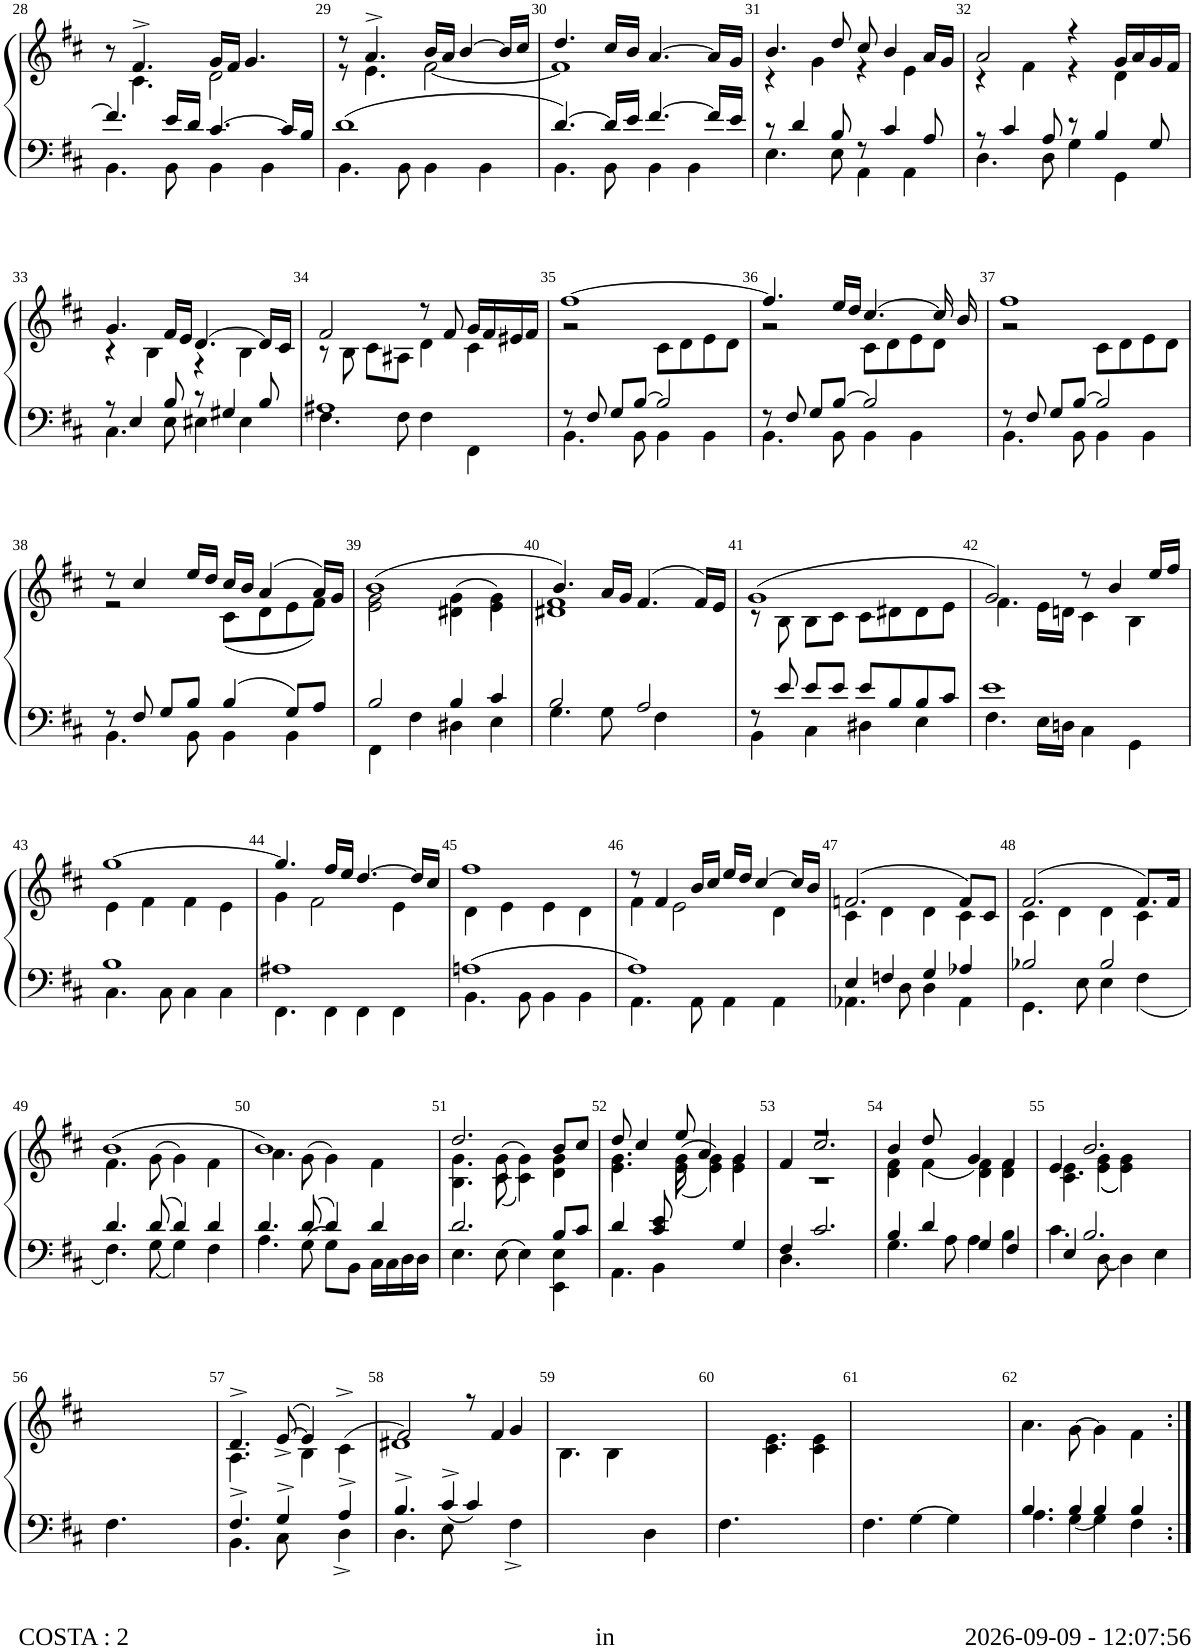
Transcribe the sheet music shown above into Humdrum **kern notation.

**kern	**kern
*part1	*part1
*staff2	*staff1
*I"Piano	*
*I'Pno.	*
!!LO:PB:g=z
*clefF4	*clefG2
*k[f#c#]	*k[f#c#]
*M4/4	*M4/4
=28	=28
*^	*^
4.f#/]	4.BB\	8r	8ryy
.	.	4.f#^/	4.c#\
16e/LL	8BB\	.	.
16d/JJ	.	.	.
[4.c#/	4BB\	16g/LL	2d\
.	.	16f#/JJ	.
.	.	4.g/	.
.	4BB\	.	.
16c#/LL]	.	.	.
16B/JJ	.	.	.
=29	=29	=29	=29
1d	4.BB\	8r	8r
.	.	4.a^/	4.e\
.	8BB\	.	.
.	4BB\	16b/LL	[2f#\
.	.	16a/JJ	.
.	.	[4b/	.
.	4BB\	.	.
.	.	16b/LL]	.
.	.	16cc#/JJ	.
=30	=30	=30	=30
[4.d/	4.BB\	4.dd/	1f#]
16d/LL]	8BB\	16cc#/LL	.
16e/JJ	.	16b/JJ	.
[4.f#/	4BB\	[4.a/	.
.	4BB\	.	.
16f#/LL]	.	16a/LL]	.
16e/JJ	.	16g/JJ	.
=31	=31	=31	=31
8r	4.E\	4.b/	4r
4d/	.	.	.
.	.	.	4g\
8B/	8E\	8dd/	.
8r	4AA\	8cc#/	4r
4c#/	.	4b/	.
.	4AA\	.	4e\
8A/	.	16a/LL	.
.	.	16g/JJ	.
=32	=32	=32	=32
8r	4.D\	2a/	4r
4c#/	.	.	.
.	.	.	4f#\
8A/	8D\	.	.
8r	4G\	4r	4r
4B/	.	.	.
.	4GG\	16g/LL	4d\
.	.	16a/	.
8G/	.	16g/	.
.	.	16f#/JJ	.
!!LO:LB:g=z	!!
=33	=33	=33	=33
8r	4.C#\	4.g/	4r
4E/	.	.	.
.	.	.	4B\
8B/	8E\	16f#/LL	.
.	.	16e/JJ	.
8r	4E#X\	[4.d/	4r
4G#X/	.	.	.
.	4E#\	.	4B\
8B/	.	16d/LL]	.
.	.	16c#/JJ	.
=34	=34	=34	=34
1A#X	4.F#\	2f#/	8r
.	.	.	8B\
.	.	.	8c#\L
.	8F#\	.	8A#X\J
.	4F#\	8r	4d\
.	.	8f#/	.
.	4FF#\	16g/LL	4c#\
.	.	16f#/	.
.	.	16e#X/	.
.	.	16f#/JJ	.
=35	=35	=35	=35
8r	4.BB\	[1ff#	2r
8F#/	.	.	.
8G/L	.	.	.
[8B/J	8BB\	.	.
2B/]	4BB\	.	8c#\L
.	.	.	8d\
.	4BB\	.	8e\
.	.	.	8d\J
=36	=36	=36	=36
8r	4.BB\	4.ff#/]	2r
8F#/	.	.	.
8G/L	.	.	.
[8B/J	8BB\	16ee/LL	.
.	.	16dd/JJ	.
2B/]	4BB\	[4.cc#/	8c#\L
.	.	.	8d\
.	4BB\	.	8e\
.	.	16cc#/]	8d\J
.	.	16b/	.
=37	=37	=37	=37
8r	4.BB\	1ff#	2r
8F#/	.	.	.
8G/L	.	.	.
[8B/J	8BB\	.	.
2B/]	4BB\	.	8c#\L
.	.	.	8d\
.	4BB\	.	8e\
.	.	.	8d\J
!!LO:LB:g=z	!!
=38	=38	=38	=38
8r	4.BB\	8r	2r
8F#/	.	4cc#/	.
8G/L	.	.	.
8B/J	8BB\	16ee/LL	.
.	.	16dd/JJ	.
4B/	4BB\	16cc#/LL	(8c#\L
.	.	16b/JJ	.
.	.	(4a/	8d\
8G/L	4BB\	.	8e\
8A/J	.	16a/LL)	8f#\J)
.	.	16g/JJ	.
=39	=39	=39	=39
*	*	*	*^
2B/	4FF#\	(1b	2g\	2e\
.	4F#\	.	.	.
4B/	4D#X\	.	(>4g\	4d#X\
4c#/	4E\	.	4g\)	4e\
=40	=40	=40	=40	=40
2B/	4.G\	4.b/)	1f#	1d#X
.	8G\	16a/LL	.	.
.	.	16g/JJ	.	.
2A/	8ryy	(4.f#/	.	.
.	4F#\	.	.	.
.	8ryy	16f#/LL)	.	.
.	.	16e/JJ	.	.
*	*	*	*v	*v
=41	=41	=41	=41
8r	4BB\	(1g	8r
8e/	.	.	8B\
8e/L	4C#\	.	8B\L
8e/J	.	.	8c#\J
8e/L	4D#X\	.	8c#\L
8B/	.	.	8d#X\
8B/	4E\	.	8d#\
8c#/J	.	.	8e\J
=42	=42	=42	=42
1e	4.F#\	2g/)	4.f#\
.	16E\LL	.	16e\LL
.	16Dn\JJ	.	16dn\JJ
.	4C#\	8r	4c#\
.	.	4b/	.
.	4GG\	.	4B\
.	.	16ee/LL	.
.	.	16ff#/JJ	.
!!LO:LB:g=z	!!
=43	=43	=43	=43
1B	4.C#\	[1gg	4e\
.	.	.	4f#\
.	8C#\	.	.
.	4C#\	.	4f#\
.	4C#\	.	4e\
=44	=44	=44	=44
*	*^	*	*
1A#X	2ryy	4.FF#\	4.gg/]	4g\
.	.	.	.	2f#\
.	.	4FF#\	16ff#/LL	.
.	.	.	16ee/JJ	.
.	4FF#\	.	[4.dd/	.
.	.	8ryy	.	.
.	4ryy	4FF#\	.	4e\
.	.	.	16dd/LL]	.
.	.	.	16cc#/JJ	.
*	*v	*v	*	*
=45	=45	=45	=45
1An	4.BB\	1ff#	4d\
.	.	.	4e\
.	8BB\	.	.
.	4BB\	.	4e\
.	4BB\	.	4d\
=46	=46	=46	=46
1A	4.AA\	8r	4f#\
.	.	4f#/	.
.	.	.	2e\
.	8AA\	16b/LL	.
.	.	16cc#/JJ	.
.	4AA\	16ee/LL	.
.	.	16dd/JJ	.
.	.	[4cc#/	.
.	4AA\	.	4d\
.	.	16cc#/LL]	.
.	.	16b/JJ	.
=47	=47	=47	=47
*	*^	*	*
4E/	4.AA-X\	2.ryy	(2.fn/	4c#\
4Fn/	.	.	.	4d\
.	8D\	.	.	.
4G/	4D\	.	.	4d\
4A-X/	4ryy	4AA-\	8f/L)	4c#\
.	.	.	8c#/J	.
*	*v	*v	*	*
=48	=48	=48	=48
2B-X/	4.GG\	(2.f#/	4c#\
.	.	.	4d\
.	8E\	.	.
2B-/	4E\	.	4d\
.	4F#\	8.f#/L)	4c#\
.	.	16f#/Jk	.
!!LO:LB:g=z	!!
=49	=49	=49	=49
4.d/	4.F#\	(1b	4.f#\
8d/	8G\	.	(>8g\
4d/	4G\	.	4g\)
4d/	4F#\	.	4f#\
=50	=50	=50	=50
4.d/	4.A\	1b)	4.a\
8d/	8G\	.	(>8g\
4d/	8G\L	.	4g\)
.	8BB\J	.	.
4d/	16C#\LL	.	4f#\
.	16C#\	.	.
.	16D\	.	.
.	16D\JJ	.	.
=51	=51	=51	=51
*	*^	*	*^
2.d/	4.E\	2.ryy	2.dd/	4.g\	4.B\
.	8E\	.	.	(>8g\	(8c#\
.	4E\	.	.	4g\)	4c#\)
8B/L	4E\	4EE\	8b/L	4g\	4d\
8c#/J	.	.	8cc#/J	.	.
=52	=52	=52	=52	=52	=52
*	*	*^	*	*	*
4ryy	4d/	4ryy	4.AA\	8dd/	4.g\	4.e\
.	.	.	.	4cc#/	.	.
8e/	4c#/	4BB\	.	.	.	.
2ryy	.	.	2ryy	8ee/	(>8g\	(8e\
.	4ryy	2ryy	.	4a/	4g\)	4e\)
.	4G/	.	.	4g/	4g\	4e\
8ryy	.	.	8ryy	.	.	.
*	*v	*v	*v	*	*	*
=53	=53	=53	=53	=53
4F#/	4.D\	4f#/	1r	1r
2.c#/	.	2.cc#/	.	.
.	2ryy	.	.	.
.	8ryy	.	.	.
*	*	*	*v	*v
=54	=54	=54	=54
4B/	4.G\	4b/	4d\ 4f#\
4d/	.	8dd/	(4f#\
.	8A\	8ryy	.
4G/	4A\	(4g/	4d\ 4f#\
4F#/	4B\	4f#/	4d\ 4f#\
=55	=55	=55	=55
*	*	*	*^
4E/	4.c#\	4e/	2ryy	4.c#\ 4.e\
2.B/	.	2.b/	.	.
.	[8D\	.	.	(4e\ 4g\
.	4D\]	.	(4e\ 4g\)	.
.	.	.	.	4.ryy
.	4E\	.	4ryy	.
*v	*v	*	*	*
*	*v	*v	*v
!!LO:LB:g=z
=56	=56
4.F#\	1ryy
2ryy	.
8ryy	.
=57	=57
*^	*^
*	*	*	*^
4.F#^/	4.BB\	4.d^/	2ryy	4.A\
4G^/	8C#\	[8e^/	.	2ryy
.	4ryy	4e/])	4B\	.
8ryy	.	.	.	.
4A^/	4D^\	(4c#^\	4ryy	.
.	.	.	.	8ryy
=58	=58	=58	=58	=58
4.B^/	4.D\	2f#/)	2.ryy	1d#X
4c#^/	8E\	.	.	.
.	4c#/	8r	.	.
4.ryy	.	4f#/	.	.
.	4F#^\	.	4g/	.
.	.	8ryy	.	.
*v	*v	*	*	*
*	*v	*v	*v
=59	=59
2ryy	4.B\
.	4B\
8ryy	.
4D\	4.ryy
8ryy	.
=60	=60
4.F#\	4.ryy
2ryy	4.c#\ 4.e\
.	4c#\ 4e\
8ryy	.
=61	=61
4.F#\	1ryy
[4G\	.
4G\]	.
8ryy	.
=62	=62
*^	*
*	*^	*
*	*	*^	*
2ryy	4.B/	2ryy	4.A\	4.a\
.	4B/	.	4G\	[8g\
4B/	.	4G\	.	4g\]
.	8ryy	.	8ryy	.
4ryy	4B/	4ryy	4F#\	4f#\
*v	*v	*v	*v	*
=:|!	=:|!
*-	*-
